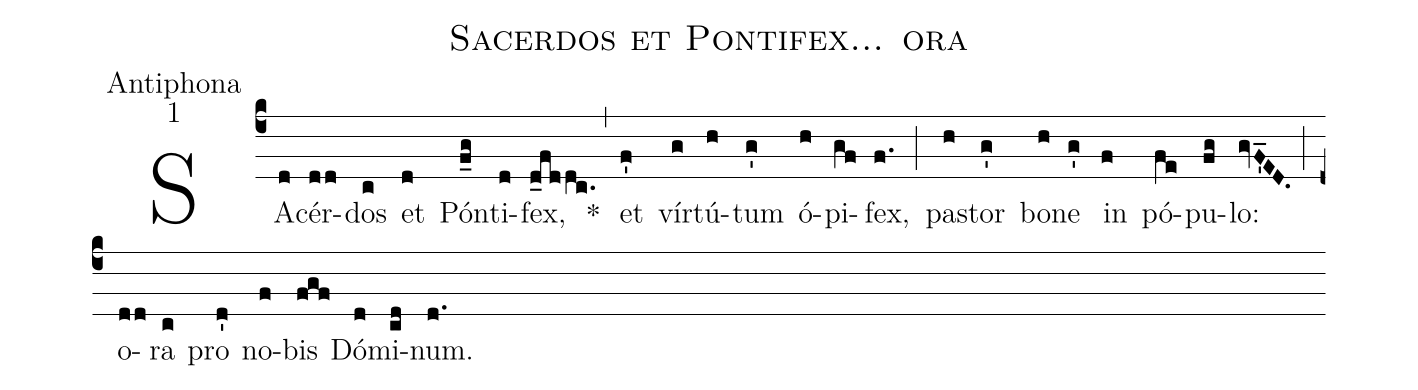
name:Sacerdos et Pontifex... ora;
office-part:Antiphona;
mode:1;
%%
(c4) SA(d)cér(dd)dos(c) et(d) Pón(f_g)ti(d)fex,(d_fddc.) *(,) et(f') vír(g)tú(h)tum(g') ó(h)pi(gf)fex,(f.) (;) pa(h)stor(g') bo(h)ne(g') in(f) pó(fe)pu(fg)lo:(gvF'_ED.) (;) o(dd)ra(c) pro(d') no(f)bis(fgf) Dó(d)mi(cd)num.(d.)
%,<i>T. P.</i>(::) Al(e)le(fe)lú(d.){ia}.(d.) (::)
%<eu>E(h) u(h) o(g) u(f) a(gh) e.</eu>(gvFED.) (::)
